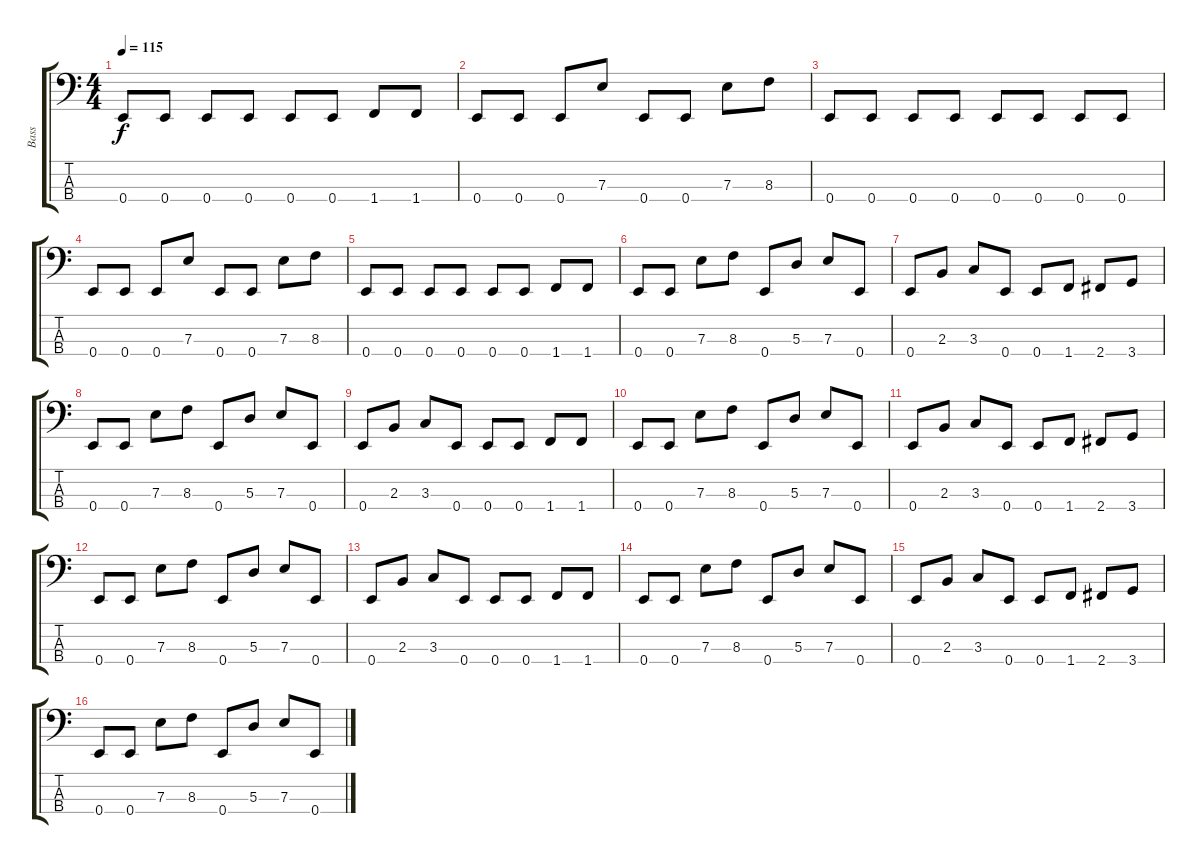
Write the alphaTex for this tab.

\track ("Bass" "Bass") {instrument electricbassfinger}
\staff {score tabs}
\tuning (G2 D2 A1 E1) {hide}
\ts (4 4)
\tempo 115
\clef f4
\ks c
0.4.8{dy f} 0.4.8 0.4.8 0.4.8 0.4.8 0.4.8 1.4.8 1.4.8 |
0.4.8 0.4.8 0.4.8 7.3.8 0.4.8 0.4.8 7.3.8 8.3.8 |
0.4.8 0.4.8 0.4.8 0.4.8 0.4.8 0.4.8 0.4.8 0.4.8 |
0.4.8 0.4.8 0.4.8 7.3.8 0.4.8 0.4.8 7.3.8 8.3.8 |
0.4.8 0.4.8 0.4.8 0.4.8 0.4.8 0.4.8 1.4.8 1.4.8 |
0.4.8 0.4.8 7.3.8 8.3.8 0.4.8 5.3.8 7.3.8 0.4.8 |
0.4.8 2.3.8 3.3.8 0.4.8 0.4.8 1.4.8 2.4.8 3.4.8 |
0.4.8 0.4.8 7.3.8 8.3.8 0.4.8 5.3.8 7.3.8 0.4.8 |
0.4.8 2.3.8 3.3.8 0.4.8 0.4.8 0.4.8 1.4.8 1.4.8 |
0.4.8 0.4.8 7.3.8 8.3.8 0.4.8 5.3.8 7.3.8 0.4.8 |
0.4.8 2.3.8 3.3.8 0.4.8 0.4.8 1.4.8 2.4.8 3.4.8 |
0.4.8 0.4.8 7.3.8 8.3.8 0.4.8 5.3.8 7.3.8 0.4.8 |
0.4.8 2.3.8 3.3.8 0.4.8 0.4.8 0.4.8 1.4.8 1.4.8 |
0.4.8 0.4.8 7.3.8 8.3.8 0.4.8 5.3.8 7.3.8 0.4.8 |
0.4.8 2.3.8 3.3.8 0.4.8 0.4.8 1.4.8 2.4.8 3.4.8 |
0.4.8 0.4.8 7.3.8 8.3.8 0.4.8 5.3.8 7.3.8 0.4.8
